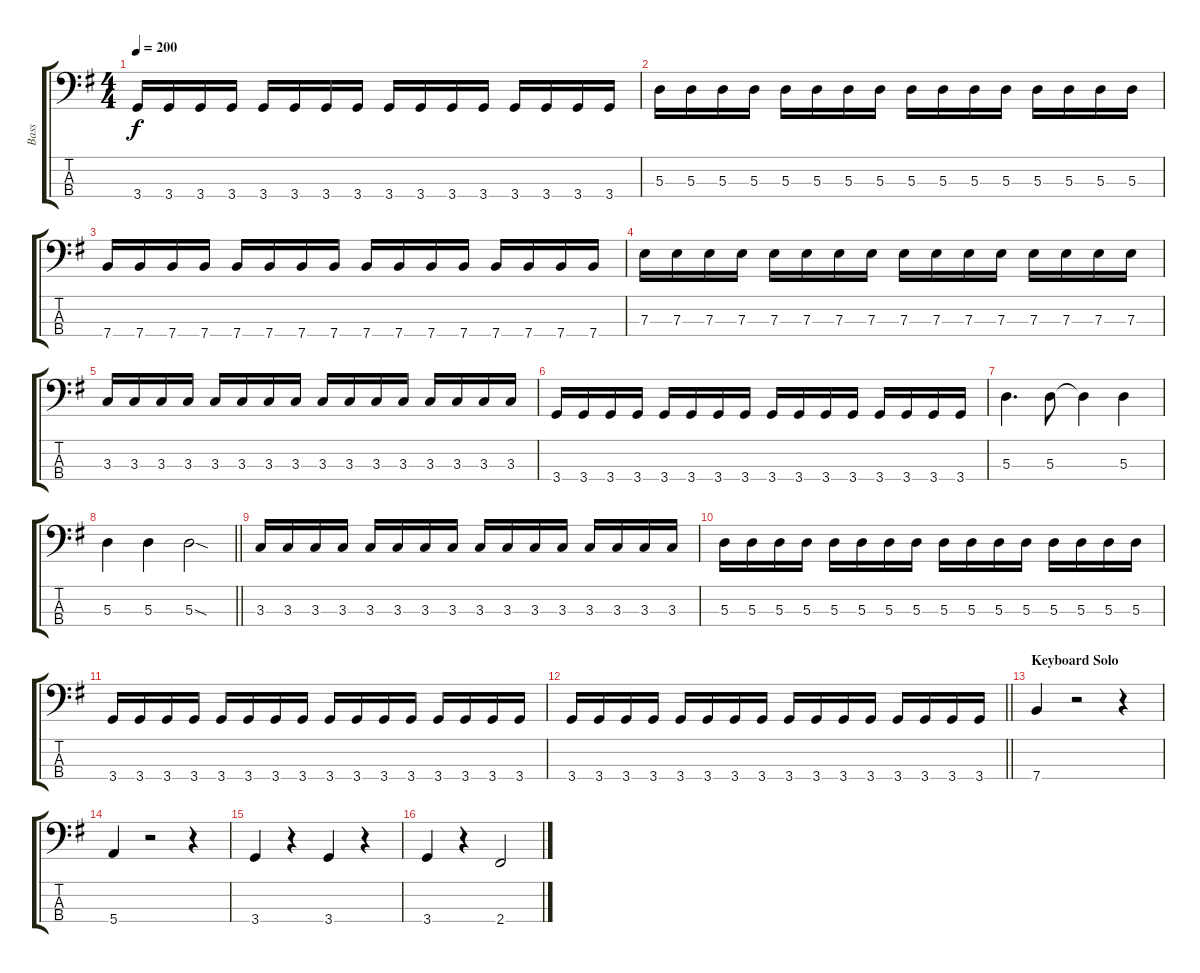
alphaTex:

\track ("Bass" "Bass") {instrument electricbassfinger}
\staff {score tabs}
\tuning (G2 D2 A1 E1) {hide}
\ts (4 4)
\section ("" "")
\tempo 200
\clef f4
\ks g
3.4.16{dy f} 3.4.16 3.4.16 3.4.16 3.4.16 3.4.16 3.4.16 3.4.16 3.4.16 3.4.16 3.4.16 3.4.16 3.4.16 3.4.16 3.4.16 3.4.16 |
5.3.16 5.3.16 5.3.16 5.3.16 5.3.16 5.3.16 5.3.16 5.3.16 5.3.16 5.3.16 5.3.16 5.3.16 5.3.16 5.3.16 5.3.16 5.3.16 |
7.4.16 7.4.16 7.4.16 7.4.16 7.4.16 7.4.16 7.4.16 7.4.16 7.4.16 7.4.16 7.4.16 7.4.16 7.4.16 7.4.16 7.4.16 7.4.16 |
7.3.16 7.3.16 7.3.16 7.3.16 7.3.16 7.3.16 7.3.16 7.3.16 7.3.16 7.3.16 7.3.16 7.3.16 7.3.16 7.3.16 7.3.16 7.3.16 |
3.3.16 3.3.16 3.3.16 3.3.16 3.3.16 3.3.16 3.3.16 3.3.16 3.3.16 3.3.16 3.3.16 3.3.16 3.3.16 3.3.16 3.3.16 3.3.16 |
3.4.16 3.4.16 3.4.16 3.4.16 3.4.16 3.4.16 3.4.16 3.4.16 3.4.16 3.4.16 3.4.16 3.4.16 3.4.16 3.4.16 3.4.16 3.4.16 |
5.3.4{d} 5.3.8 5.3{t}.4 5.3.4 |
\barLineRight lightlight
5.3.4 5.3.4 5.3{sod}.2 |
\section ("" "")
3.3.16 3.3.16 3.3.16 3.3.16 3.3.16 3.3.16 3.3.16 3.3.16 3.3.16 3.3.16 3.3.16 3.3.16 3.3.16 3.3.16 3.3.16 3.3.16 |
5.3.16 5.3.16 5.3.16 5.3.16 5.3.16 5.3.16 5.3.16 5.3.16 5.3.16 5.3.16 5.3.16 5.3.16 5.3.16 5.3.16 5.3.16 5.3.16 |
3.4.16 3.4.16 3.4.16 3.4.16 3.4.16 3.4.16 3.4.16 3.4.16 3.4.16 3.4.16 3.4.16 3.4.16 3.4.16 3.4.16 3.4.16 3.4.16 |
\barLineRight lightlight
3.4.16 3.4.16 3.4.16 3.4.16 3.4.16 3.4.16 3.4.16 3.4.16 3.4.16 3.4.16 3.4.16 3.4.16 3.4.16 3.4.16 3.4.16 3.4.16 |
\section ("" "Keyboard Solo")
7.4.4 r.2 r.4 |
5.4.4 r.2 r.4 |
3.4.4 r.4 3.4.4 r.4 |
3.4.4 r.4 2.4{ss}.2
